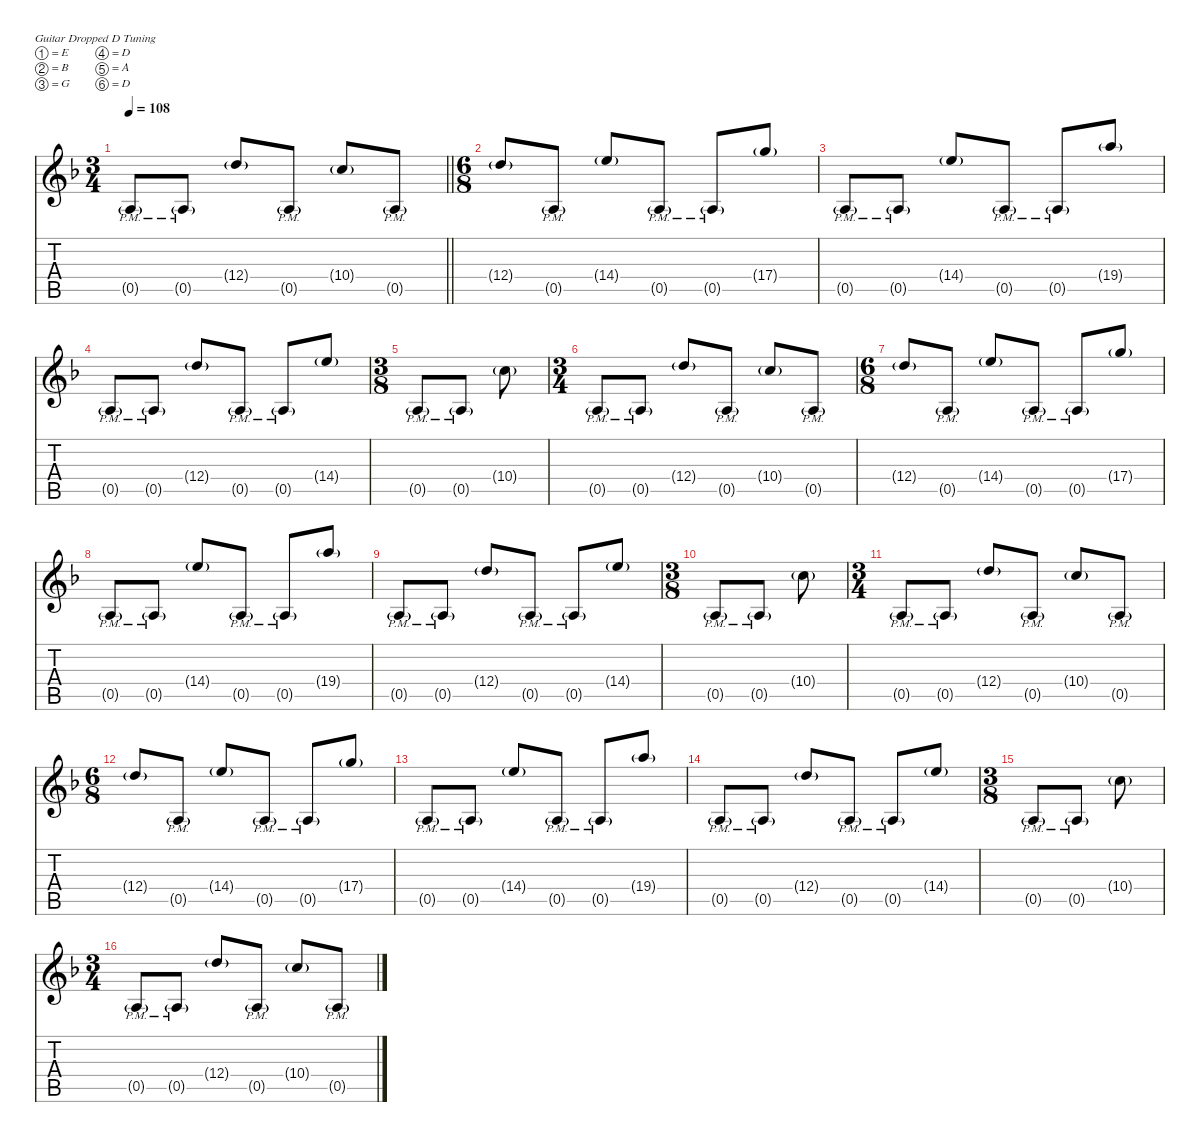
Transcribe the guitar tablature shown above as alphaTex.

\defaultSystemsLayout 4
\hideDynamics
\bracketExtendMode nobrackets
\singleTrackTrackNamePolicy hidden
\multiTrackTrackNamePolicy hidden
\firstSystemTrackNameMode fullname
\firstSystemTrackNameOrientation horizontal
\otherSystemsTrackNameOrientation horizontal
\track ("AJ Delay" "od.guit.") {mute instrument overdrivenguitar}
\staff {score tabs}
\tuning (E4 B3 G3 D3 A2 D2)
\ts (3 4)
\beaming (8 2 2 2 2)
\tempo 108
\clef g2
\barLineRight lightlight
\ks dminor
0.5{g pm acc forcenatural}.8{dy p beam Up} 0.5{g pm acc forcenatural}.8{beam Up} 12.4{g acc forcenatural}.8{beam Up} 0.5{g pm acc forcenatural}.8{beam Up} 10.4{g acc forcenatural}.8{beam Up} 0.5{g pm acc forcenatural}.8{beam Up} |
\ts (6 8)
\beaming (8 2 2 2 2)
12.4{g acc forcenatural}.8{beam Up} 0.5{g pm acc forcenatural}.8{beam Up} 14.4{g acc forcenatural}.8{beam Up} 0.5{g pm acc forcenatural}.8{beam Up} 0.5{g pm acc forcenatural}.8{beam Up} 17.4{g acc forcenatural}.8{beam Up} |
0.5{g pm acc forcenatural}.8{beam Up} 0.5{g pm acc forcenatural}.8{beam Up} 14.4{g acc forcenatural}.8{beam Up} 0.5{g pm acc forcenatural}.8{beam Up} 0.5{g pm acc forcenatural}.8{beam Up} 19.4{g acc forcenatural}.8{beam Up} |
0.5{g pm acc forcenatural}.8{beam Up} 0.5{g pm acc forcenatural}.8{beam Up} 12.4{g acc forcenatural}.8{beam Up} 0.5{g pm acc forcenatural}.8{beam Up} 0.5{g pm acc forcenatural}.8{beam Up} 14.4{g acc forcenatural}.8{beam Up} |
\ts (3 8)
\beaming (8 2 2 2 2)
0.5{g pm acc forcenatural}.8{beam Up} 0.5{g pm acc forcenatural}.8{beam Up} 10.4{g acc forcenatural}.8{beam Down} |
\ts (3 4)
\beaming (8 2 2 2 2)
0.5{g pm acc forcenatural}.8{beam Up} 0.5{g pm acc forcenatural}.8{beam Up} 12.4{g acc forcenatural}.8{beam Up} 0.5{g pm acc forcenatural}.8{beam Up} 10.4{g acc forcenatural}.8{beam Up} 0.5{g pm acc forcenatural}.8{beam Up} |
\ts (6 8)
\beaming (8 2 2 2 2)
12.4{g acc forcenatural}.8{beam Up} 0.5{g pm acc forcenatural}.8{beam Up} 14.4{g acc forcenatural}.8{beam Up} 0.5{g pm acc forcenatural}.8{beam Up} 0.5{g pm acc forcenatural}.8{beam Up} 17.4{g acc forcenatural}.8{beam Up} |
0.5{g pm acc forcenatural}.8{beam Up} 0.5{g pm acc forcenatural}.8{beam Up} 14.4{g acc forcenatural}.8{beam Up} 0.5{g pm acc forcenatural}.8{beam Up} 0.5{g pm acc forcenatural}.8{beam Up} 19.4{g acc forcenatural}.8{beam Up} |
0.5{g pm acc forcenatural}.8{beam Up} 0.5{g pm acc forcenatural}.8{beam Up} 12.4{g acc forcenatural}.8{beam Up} 0.5{g pm acc forcenatural}.8{beam Up} 0.5{g pm acc forcenatural}.8{beam Up} 14.4{g acc forcenatural}.8{beam Up} |
\ts (3 8)
\beaming (8 2 2 2 2)
0.5{g pm acc forcenatural}.8{beam Up} 0.5{g pm acc forcenatural}.8{beam Up} 10.4{g acc forcenatural}.8{beam Down} |
\ts (3 4)
\beaming (8 2 2 2 2)
0.5{g pm acc forcenatural}.8{beam Up} 0.5{g pm acc forcenatural}.8{beam Up} 12.4{g acc forcenatural}.8{beam Up} 0.5{g pm acc forcenatural}.8{beam Up} 10.4{g acc forcenatural}.8{beam Up} 0.5{g pm acc forcenatural}.8{beam Up} |
\ts (6 8)
\beaming (8 2 2 2 2)
12.4{g acc forcenatural}.8{beam Up} 0.5{g pm acc forcenatural}.8{beam Up} 14.4{g acc forcenatural}.8{beam Up} 0.5{g pm acc forcenatural}.8{beam Up} 0.5{g pm acc forcenatural}.8{beam Up} 17.4{g acc forcenatural}.8{beam Up} |
0.5{g pm acc forcenatural}.8{beam Up} 0.5{g pm acc forcenatural}.8{beam Up} 14.4{g acc forcenatural}.8{beam Up} 0.5{g pm acc forcenatural}.8{beam Up} 0.5{g pm acc forcenatural}.8{beam Up} 19.4{g acc forcenatural}.8{beam Up} |
0.5{g pm acc forcenatural}.8{beam Up} 0.5{g pm acc forcenatural}.8{beam Up} 12.4{g acc forcenatural}.8{beam Up} 0.5{g pm acc forcenatural}.8{beam Up} 0.5{g pm acc forcenatural}.8{beam Up} 14.4{g acc forcenatural}.8{beam Up} |
\ts (3 8)
\beaming (8 2 2 2 2)
0.5{g pm acc forcenatural}.8{beam Up} 0.5{g pm acc forcenatural}.8{beam Up} 10.4{g acc forcenatural}.8{beam Down} |
\ts (3 4)
\beaming (8 2 2 2 2)
0.5{g pm acc forcenatural}.8{beam Up} 0.5{g pm acc forcenatural}.8{beam Up} 12.4{g acc forcenatural}.8{beam Up} 0.5{g pm acc forcenatural}.8{beam Up} 10.4{g acc forcenatural}.8{beam Up} 0.5{g pm acc forcenatural}.8{beam Up}
